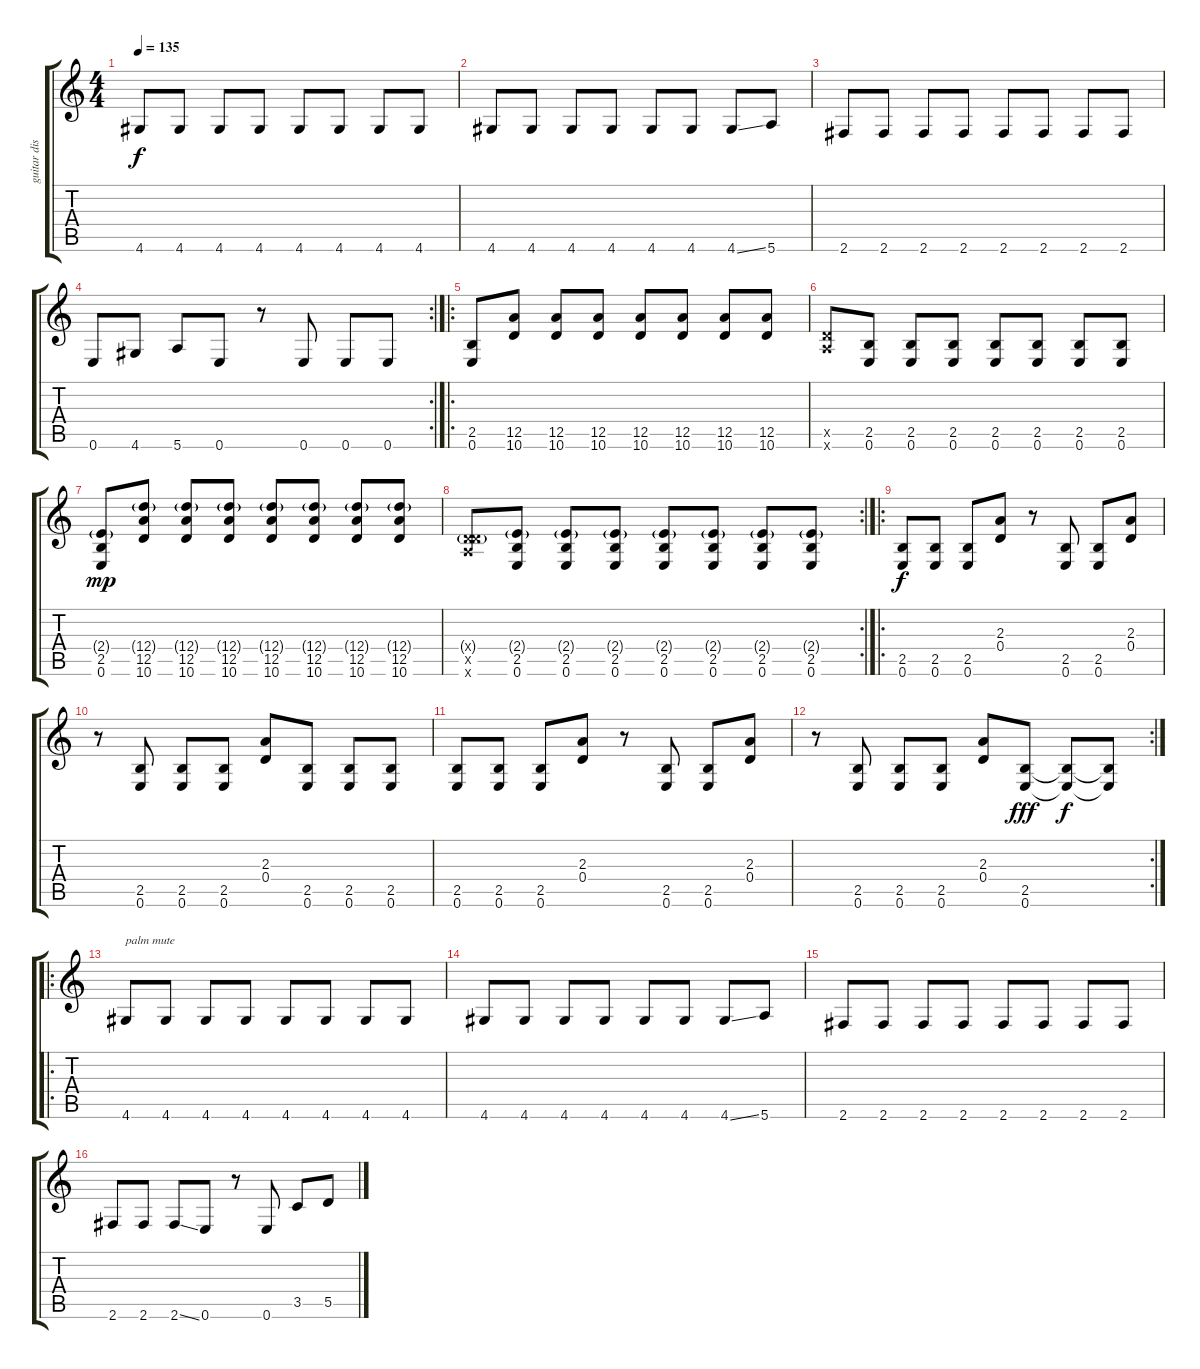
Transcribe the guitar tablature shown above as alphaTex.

\track ("guitar dist." "guitar dis") {instrument distortionguitar}
\staff {score tabs}
\tuning (E4 B3 G3 D3 A2 E2) {hide}
\ts (4 4)
\tempo 135
\clef g2
\ks c
4.6.8{dy f volume 14 balance 8 instrument distortionguitar} 4.6.8 4.6.8 4.6.8 4.6.8 4.6.8 4.6.8 4.6.8 |
4.6.8 4.6.8 4.6.8 4.6.8 4.6.8 4.6.8 4.6{ss}.8 5.6.8 |
2.6.8 2.6.8 2.6.8 2.6.8 2.6.8 2.6.8 2.6.8 2.6.8 |
\rc 2
0.6.8 4.6.8 5.6.8 0.6.8 r.8 0.6.8 0.6.8 0.6.8 |
\ro
(2.5 0.6).8{volume 14 balance 8 instrument distortionguitar} (12.5 10.6).8 (12.5 10.6).8 (12.5 10.6).8 (12.5 10.6).8 (12.5 10.6).8 (12.5 10.6).8 (12.5 10.6).8 |
(0.5{x} 10.6{x}).8 (2.5 0.6).8 (2.5 0.6).8 (2.5 0.6).8 (2.5 0.6).8 (2.5 0.6).8 (2.5 0.6).8 (2.5 0.6).8 |
(2.4{g} 2.5 0.6).8{dy mp volume 14 balance 8 instrument distortionguitar} (12.4{g} 12.5 10.6).8 (12.4{g} 12.5 10.6).8 (12.4{g} 12.5 10.6).8 (12.4{g} 12.5 10.6).8 (12.4{g} 12.5 10.6).8 (12.4{g} 12.5 10.6).8 (12.4{g} 12.5 10.6).8 |
\rc 2
(0.4{g x} 0.5{x} 10.6{x}).8 (2.4{g} 2.5 0.6).8 (2.4{g} 2.5 0.6).8 (2.4{g} 2.5 0.6).8 (2.4{g} 2.5 0.6).8 (2.4{g} 2.5 0.6).8 (2.4{g} 2.5 0.6).8 (2.4{g} 2.5 0.6).8 |
\ro
(2.5 0.6).8{dy f} (2.5 0.6).8 (2.5 0.6).8 (2.3 0.4).8 r.8 (2.5 0.6).8 (2.5 0.6).8 (2.3 0.4).8 |
r.8 (2.5 0.6).8 (2.5 0.6).8 (2.5 0.6).8 (2.3 0.4).8 (2.5 0.6).8 (2.5 0.6).8 (2.5 0.6).8 |
(2.5 0.6).8 (2.5 0.6).8 (2.5 0.6).8 (2.3 0.4).8 r.8 (2.5 0.6).8 (2.5 0.6).8 (2.3 0.4).8 |
\rc 2
r.8 (2.5 0.6).8 (2.5 0.6).8 (2.5 0.6).8 (2.3 0.4).8 (2.5 0.6).8{dy fff} (2.5{t} 0.6{t}).8{dy f} (2.5{t} 0.6{t}).8 |
\ro
4.6.8{txt "palm mute" volume 14 balance 8 instrument distortionguitar} 4.6.8 4.6.8 4.6.8 4.6.8 4.6.8 4.6.8 4.6.8 |
4.6.8 4.6.8 4.6.8 4.6.8 4.6.8 4.6.8 4.6{ss}.8 5.6.8 |
2.6.8 2.6.8 2.6.8 2.6.8 2.6.8 2.6.8 2.6.8 2.6.8 |
2.6.8 2.6.8 2.6{ss}.8 0.6.8 r.8 0.6.8 3.5.8 5.5.8
